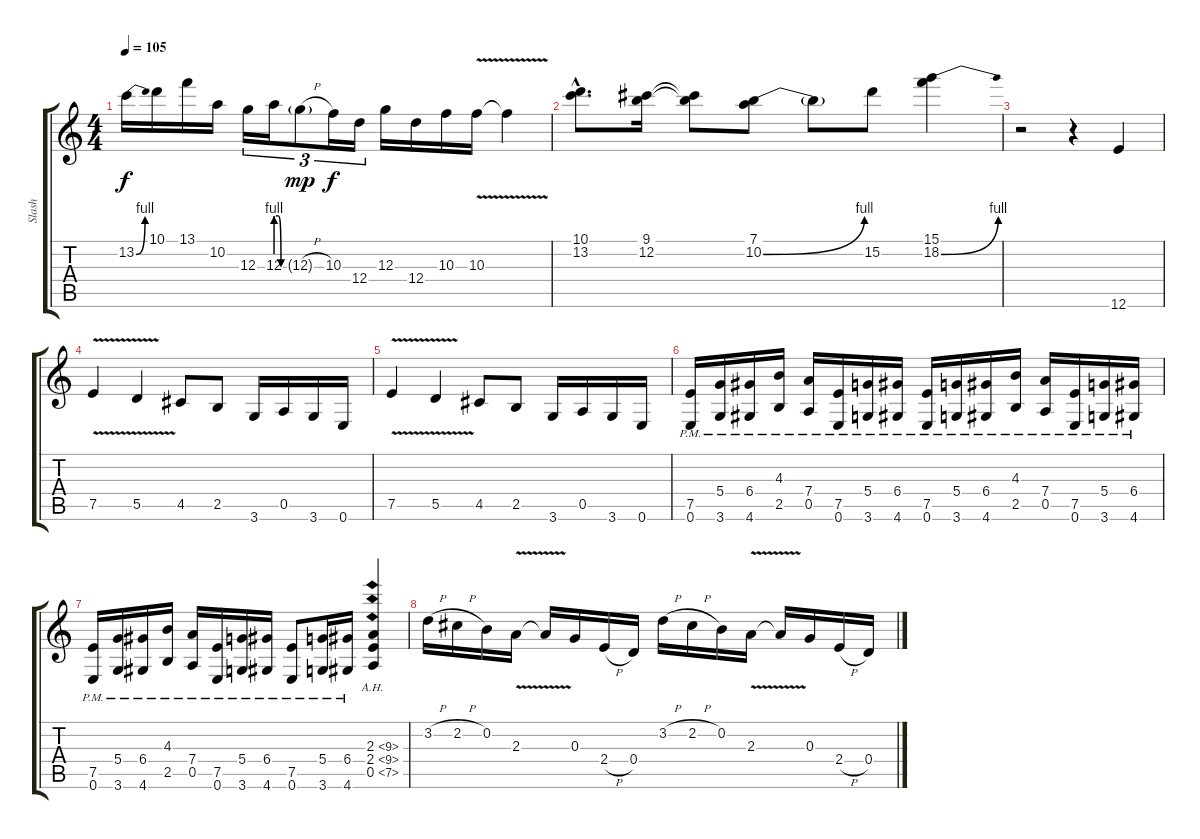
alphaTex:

\track ("Slash" "Slash") {instrument distortionguitar}
\staff {score tabs}
\tuning (E4 B3 G3 D3 A2 E2) {hide}
\ts (4 4)
\tempo 105
\clef g2
\ks c
13.2{be (bend 0 0 60 4)}.16{dy f} 10.1.16 13.1.16 10.2.16 12.3.16{tu (3 2)} 12.3{be (custom 0 4 20 4 40 0 60 0)}.16{tu (3 2)} 12.3{h g}.8{tu (3 2) dy mp} 10.3.16{tu (3 2) dy f} 12.4.16{tu (3 2)} 12.3.16 12.4.16 10.3.16 10.3{v}.16 10.3{t}.4 |
(10.1{hac} 13.2{hac}).8{d} (9.1 12.2).16 (9.1{t} 12.2{t}).8 (7.1 10.2{be (bend 0 0 60 4)}).8 10.2{t}.8 15.2.8 (15.1 18.2{be (bend 0 0 60 4)}).4 |
r.2 r.4 12.6.4 |
7.5{v}.4 5.5{v}.4 4.5.8 2.5.8 3.6.16 0.5.16 3.6.16 0.6.16 |
7.5{v}.4 5.5{v}.4 4.5.8 2.5.8 3.6.16 0.5.16 3.6.16 0.6.16 |
(7.5{pm} 0.6{pm}).16 (5.4{pm} 3.6{pm}).16 (6.4{pm} 4.6{pm}).16 (4.3{pm} 2.5{pm}).16 (7.4{pm} 0.5{pm}).16 (7.5{pm} 0.6{pm}).16 (5.4{pm} 3.6{pm}).16 (6.4{pm} 4.6{pm}).16 (7.5{pm} 0.6{pm}).16 (5.4{pm} 3.6{pm}).16 (6.4{pm} 4.6{pm}).16 (4.3{pm} 2.5{pm}).16 (7.4{pm} 0.5{pm}).16 (7.5 0.6{pm}).16 (5.4{pm} 3.6{pm}).16 (6.4{pm} 4.6{pm}).16 |
(7.5{pm} 0.6{pm}).16 (5.4{pm} 3.6{pm}).16 (6.4{pm} 4.6{pm}).16 (4.3{pm} 2.5{pm}).16 (7.4{pm} 0.5{pm}).16 (7.5{pm} 0.6{pm}).16 (5.4{pm} 3.6{pm}).16 (6.4{pm} 4.6{pm}).16 (7.5{pm} 0.6{pm}).8 (5.4{pm} 3.6{pm}).16 (6.4{pm} 4.6{pm}).16 (2.3{ah 7} 2.4{ah 7} 0.5{ah 7}).4 |
3.2{h}.16 2.2{h}.16 0.2.16 2.3{v}.16 2.3{t}.16 0.3.16 2.4{h}.16 0.4.16 3.2{h}.16 2.2{h}.16 0.2.16 2.3{v}.16 2.3{t}.16 0.3.16 2.4{h}.16 0.4.16
